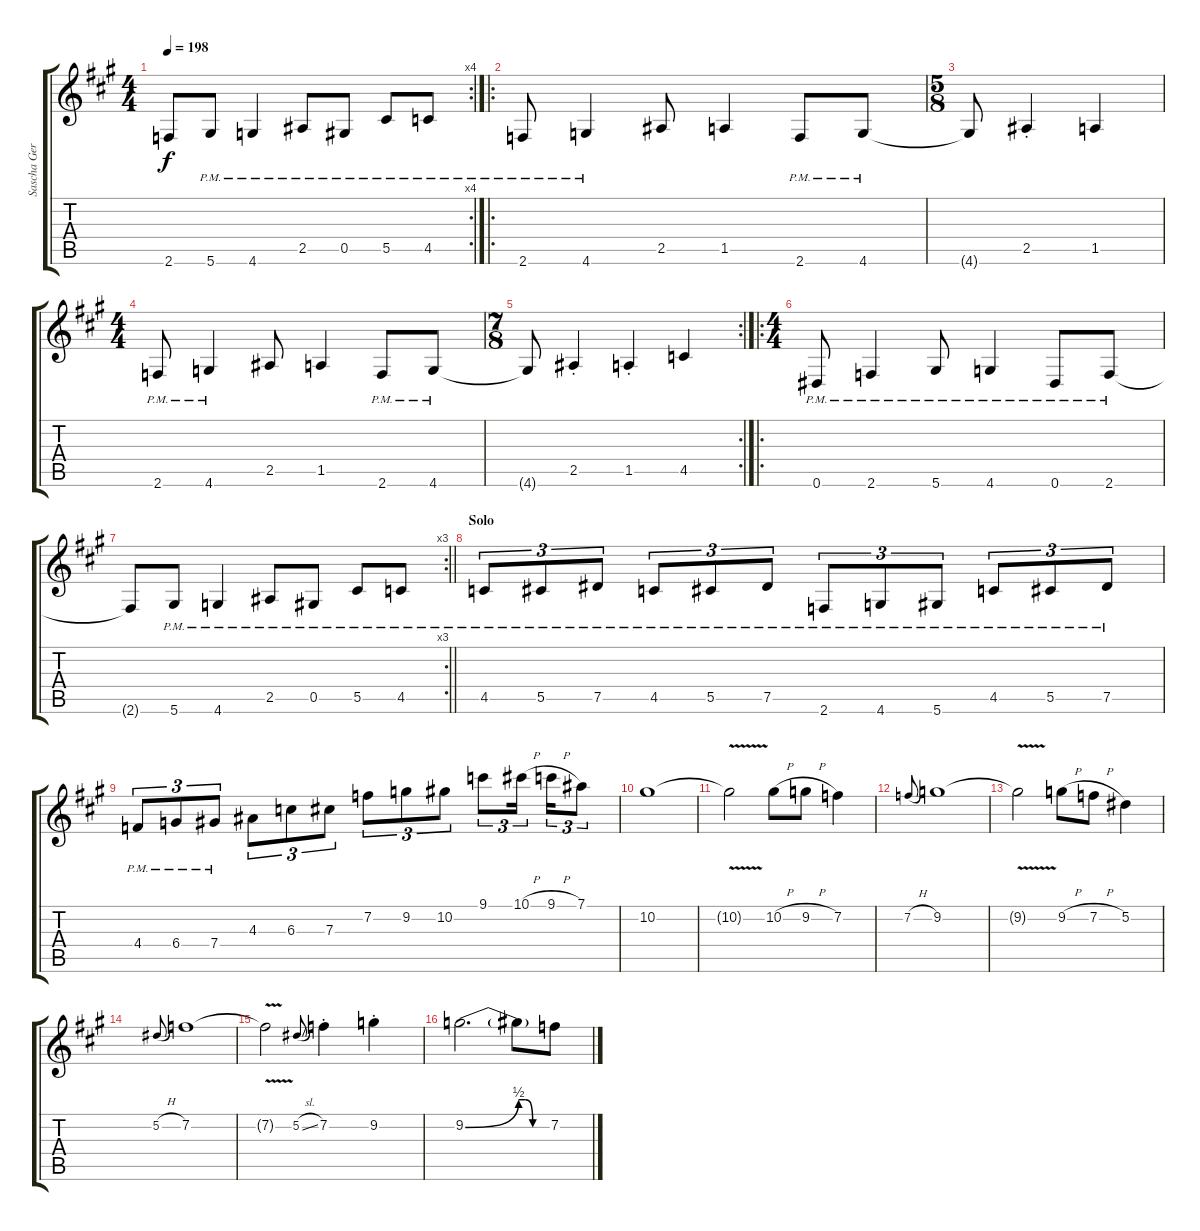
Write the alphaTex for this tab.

\track ("Sascha Gerstner" "Sascha Ger") {instrument distortionguitar}
\staff {score tabs}
\tuning (Eb4 Bb3 Gb3 Db3 Ab2 Eb2) {hide}
\rc 4
\ts (4 4)
\tempo 198
\clef g2
\ks f#minor
2.6{t}.8{dy f} 5.6{pm}.8 4.6{pm}.4 2.5{pm}.8 0.5{pm}.8 5.5{pm}.8 4.5{pm}.8 |
\ro
2.6{pm}.8 4.6{pm}.4 2.5.8 1.5.4 2.6{pm}.8 4.6{pm}.8 |
\ts (5 8)
4.6{t}.8 2.5{st}.4 1.5.4 |
\ts (4 4)
2.6{pm}.8 4.6{pm}.4 2.5.8 1.5.4 2.6{pm}.8 4.6{pm}.8 |
\rc 2
\ts (7 8)
4.6{t}.8 2.5{st}.4 1.5{st}.4 4.5.4 |
\ro
\ts (4 4)
0.6{pm}.8 2.6{pm}.4 5.6{pm}.8 4.6{pm}.4 0.6{pm}.8 2.6{pm}.8 |
\rc 3
\barLineRight lightlight
2.6{t}.8 5.6{pm}.8 4.6{pm}.4 2.5{pm}.8 0.5{pm}.8 5.5{pm}.8 4.5{pm}.8 |
\section ("" "Solo")
4.5{pm}.8{tu (3 2)} 5.5{pm}.8{tu (3 2)} 7.5{pm}.8{tu (3 2)} 4.5{pm}.8{tu (3 2)} 5.5{pm}.8{tu (3 2)} 7.5{pm}.8{tu (3 2)} 2.6{pm}.8{tu (3 2)} 4.6{pm}.8{tu (3 2)} 5.6{pm}.8{tu (3 2)} 4.5{pm}.8{tu (3 2)} 5.5{pm}.8{tu (3 2)} 7.5{pm}.8{tu (3 2)} |
4.4{pm}.8{tu (3 2)} 6.4{pm}.8{tu (3 2)} 7.4{pm}.8{tu (3 2)} 4.3.8{tu (3 2)} 6.3.8{tu (3 2)} 7.3.8{tu (3 2)} 7.2.8{tu (3 2)} 9.2.8{tu (3 2)} 10.2.8{tu (3 2)} 9.1.8{tu (3 2)} 10.1{h}.16{tu (3 2) beam splitsecondary} 9.1{h}.16{tu (3 2)} 7.1.8{tu (3 2)} |
10.2.1 |
10.2{v t}.2 10.2{h}.8 9.2{h}.8 7.2.4 |
7.2{h}.8{gr onbeat} 9.2.1 |
9.2{v t}.2 9.2{h}.8 7.2{h}.8 5.2.4 |
5.2{h}.8{gr onbeat} 7.2.1 |
7.2{v t}.2 5.2{sl}.8{gr onbeat} 7.2{st}.4 9.2{st}.4 |
9.2{be (bend 0 0 60 2)}.2{d} 9.2{be (custom 0 2 15 2 30 0 60 0) t}.8 7.2.8
